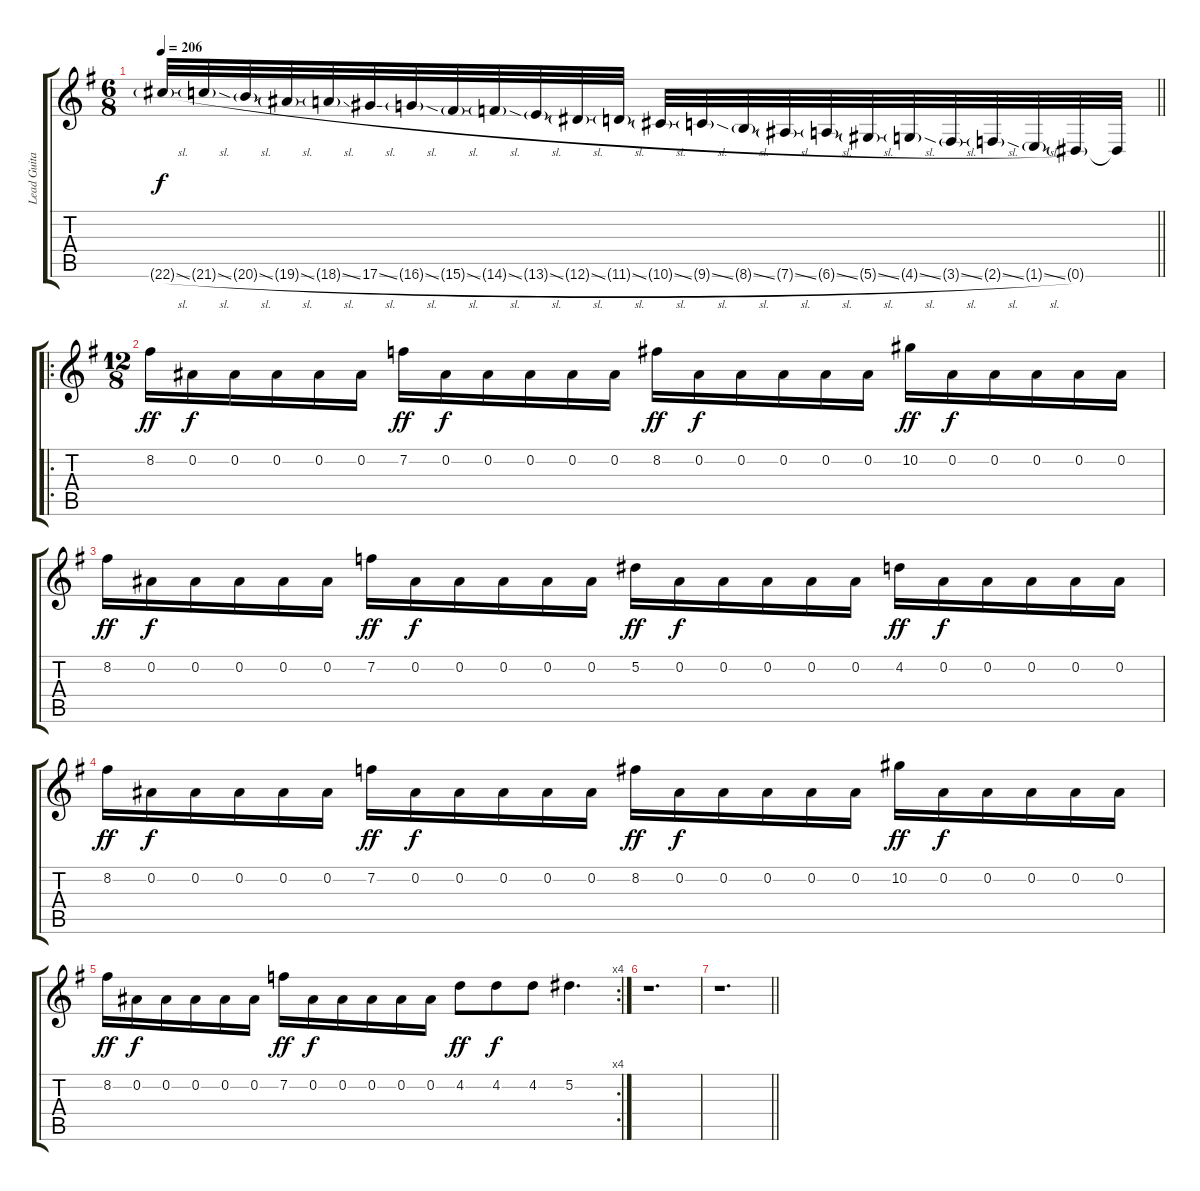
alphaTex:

\track ("Lead Guitar" "Lead Guita") {instrument distortionguitar}
\staff {score tabs}
\tuning (Eb4 Bb3 Gb3 Db3 Ab2 Eb2) {hide}
\ts (6 8)
\tempo 206
\clef g2
\barLineRight lightlight
\ks g
22.6{sl g}.32{dy f instrument overdrivenguitar} 21.6{sl g}.32 20.6{sl g}.32 19.6{sl g}.32 18.6{sl g}.32 17.6{sl}.32 16.6{sl g}.32 15.6{sl g}.32 14.6{sl g}.32 13.6{sl g}.32 12.6{sl g}.32 11.6{sl g}.32 10.6{sl g}.32 9.6{sl g}.32 8.6{sl g}.32 7.6{sl g}.32 6.6{sl g}.32 5.6{sl g}.32 4.6{sl g}.32 3.6{sl g}.32 2.6{sl g}.32 1.6{sl g}.32 0.6{g}.32 0.6{t}.32 |
\ro
\ts (12 8)
\section ("" "")
8.2.16{dy ff instrument distortionguitar} 0.2.16{dy f} 0.2.16 0.2.16 0.2.16 0.2.16 7.2.16{dy ff} 0.2.16{dy f} 0.2.16 0.2.16 0.2.16 0.2.16 8.2.16{dy ff} 0.2.16{dy f} 0.2.16 0.2.16 0.2.16 0.2.16 10.2.16{dy ff} 0.2.16{dy f} 0.2.16 0.2.16 0.2.16 0.2.16 |
8.2.16{dy ff} 0.2.16{dy f} 0.2.16 0.2.16 0.2.16 0.2.16 7.2.16{dy ff} 0.2.16{dy f} 0.2.16 0.2.16 0.2.16 0.2.16 5.2.16{dy ff} 0.2.16{dy f} 0.2.16 0.2.16 0.2.16 0.2.16 4.2.16{dy ff} 0.2.16{dy f} 0.2.16 0.2.16 0.2.16 0.2.16 |
8.2.16{dy ff} 0.2.16{dy f} 0.2.16 0.2.16 0.2.16 0.2.16 7.2.16{dy ff} 0.2.16{dy f} 0.2.16 0.2.16 0.2.16 0.2.16 8.2.16{dy ff} 0.2.16{dy f} 0.2.16 0.2.16 0.2.16 0.2.16 10.2.16{dy ff} 0.2.16{dy f} 0.2.16 0.2.16 0.2.16 0.2.16 |
\rc 4
8.2.16{dy ff} 0.2.16{dy f} 0.2.16 0.2.16 0.2.16 0.2.16 7.2.16{dy ff} 0.2.16{dy f} 0.2.16 0.2.16 0.2.16 0.2.16 4.2.8{dy ff} 4.2.8{dy f} 4.2.8 5.2.4{d} |
r.1{d} |
\barLineRight lightlight
r.1{d}
